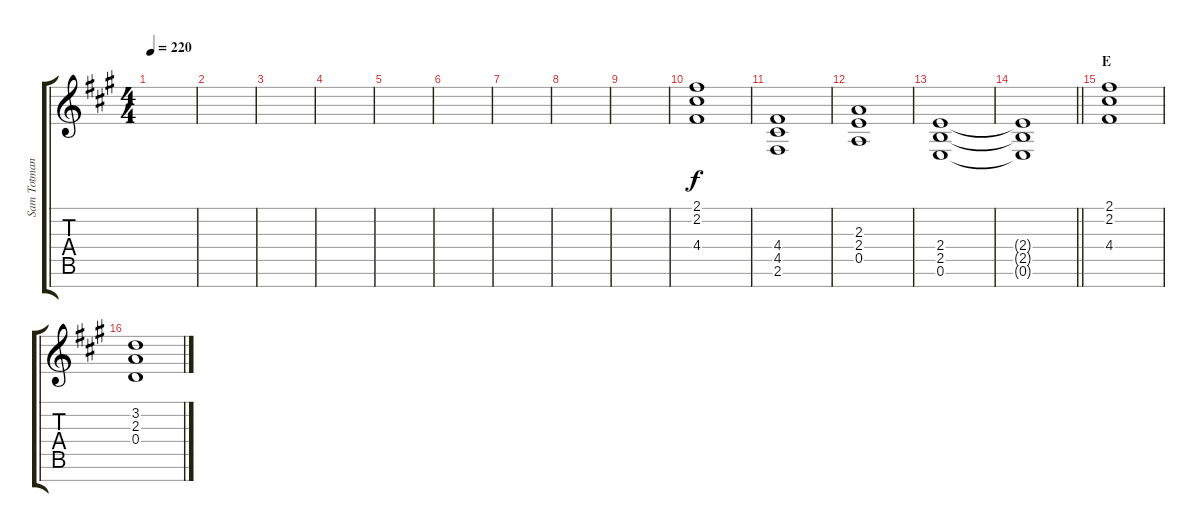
\track ("Sam Totman II" "Sam Totman") {instrument distortionguitar}
\staff {score tabs}
\tuning (E4 B3 G3 D3 A2 E2 B1) {hide}
\ts (4 4)
\tempo 220
\clef g2
\ks a
|
|
|
|
|
|
|
|
|
(2.1 2.2 4.4).1 |
(4.4 4.5 2.6).1 |
(2.3 2.4 0.5).1 |
(2.4 2.5 0.6).1 |
\barLineRight lightlight
(2.4{t} 2.5{t} 0.6{t}).1 |
\section ("" "E")
(2.1 2.2 4.4).1 |
(3.2 2.3 0.4).1
